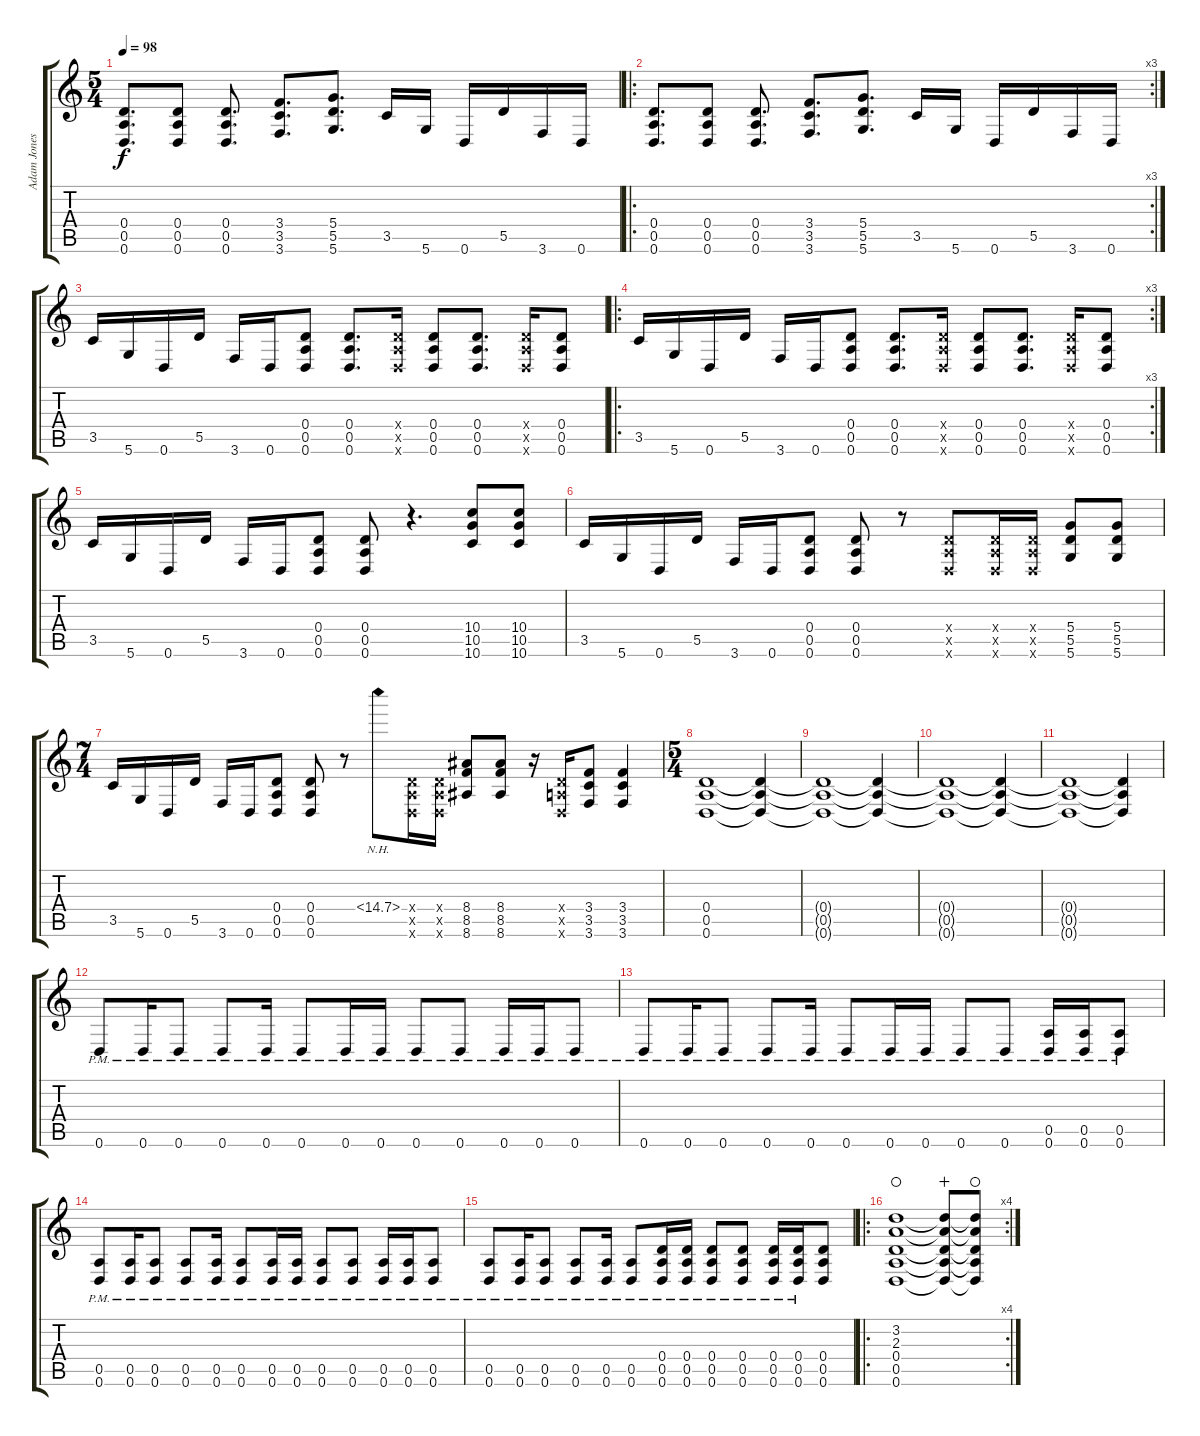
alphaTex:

\track ("Adam Jones" "Adam Jones") {instrument overdrivenguitar}
\staff {score tabs}
\tuning (E4 B3 G3 D3 A2 D2) {hide}
\ts (5 4)
\tempo 98
\clef g2
\ks c
(0.4 0.5 0.6).8{d dy f} (0.4 0.5 0.6).8 (0.4 0.5 0.6).8{d} (3.4 3.5 3.6).8{d} (5.4 5.5 5.6).8{d} 3.5.16 5.6.16 0.6.16 5.5.16 3.6.16 0.6.16 |
\ro
\rc 3
(0.4 0.5 0.6).8{d} (0.4 0.5 0.6).8 (0.4 0.5 0.6).8{d} (3.4 3.5 3.6).8{d} (5.4 5.5 5.6).8{d} 3.5.16 5.6.16 0.6.16 5.5.16 3.6.16 0.6.16 |
3.5.16 5.6.16 0.6.16 5.5.16 3.6.16 0.6.16 (0.4 0.5 0.6).8 (0.4 0.5 0.6).8{d} (0.4{x} 0.5{x} 0.6{x}).16 (0.4 0.5 0.6).8 (0.4 0.5 0.6).8{d} (0.4{x} 0.5{x} 0.6{x}).16 (0.4 0.5 0.6).8 |
\ro
\rc 3
3.5.16 5.6.16 0.6.16 5.5.16 3.6.16 0.6.16 (0.4 0.5 0.6).8 (0.4 0.5 0.6).8{d} (0.4{x} 0.5{x} 0.6{x}).16 (0.4 0.5 0.6).8 (0.4 0.5 0.6).8{d} (0.4{x} 0.5{x} 0.6{x}).16 (0.4 0.5 0.6).8 |
3.5.16 5.6.16 0.6.16 5.5.16 3.6.16 0.6.16 (0.4 0.5 0.6).8 (0.4 0.5 0.6).8 r.4{d} (10.4 10.5 10.6).8 (10.4 10.5 10.6).8 |
3.5.16 5.6.16 0.6.16 5.5.16 3.6.16 0.6.16 (0.4 0.5 0.6).8 (0.4 0.5 0.6).8 r.8 (0.4{x} 0.5{x} 0.6{x}).8 (0.4{x} 0.5{x} 0.6{x}).16 (0.4{x} 0.5{x} 0.6{x}).16 (5.4 5.5 5.6).8 (5.4 5.5 5.6).8 |
\ts (7 4)
3.5.16 5.6.16 0.6.16 5.5.16 3.6.16 0.6.16 (0.4 0.5 0.6).8 (0.4 0.5 0.6).8 r.8 15.4{nh}.8 (0.4{x} 0.5{x} 0.6{x}).16 (0.4{x} 0.5{x} 0.6{x}).16 (8.4 8.5 8.6).8 (8.4 8.5 8.6).8 r.16 (0.4{x} 0.5{x} 0.6{x}).16 (3.4 3.5 3.6).8 (3.4 3.5 3.6).4 |
\ts (5 4)
(0.4 0.5 0.6).1 (0.4{t} 0.5{t} 0.6{t}).4 |
(0.4{t} 0.5{t} 0.6{t}).1 (0.4{t} 0.5{t} 0.6{t}).4 |
(0.4{t} 0.5{t} 0.6{t}).1 (0.4{t} 0.5{t} 0.6{t}).4 |
(0.4{t} 0.5{t} 0.6{t}).1 (0.4{t} 0.5{t} 0.6{t}).4 |
0.6{pm}.8 0.6{pm}.16 0.6{pm}.8 0.6{pm}.8 0.6{pm}.16 0.6{pm}.8 0.6{pm}.16 0.6{pm}.16 0.6{pm}.8 0.6{pm}.8 0.6{pm}.16 0.6{pm}.16 0.6{pm}.8 |
0.6{pm}.8 0.6{pm}.16 0.6{pm}.8 0.6{pm}.8 0.6{pm}.16 0.6{pm}.8 0.6{pm}.16 0.6{pm}.16 0.6{pm}.8 0.6{pm}.8 (0.5{pm} 0.6{pm}).16 (0.5{pm} 0.6{pm}).16 (0.5{pm} 0.6{pm}).8 |
(0.5{pm} 0.6{pm}).8 (0.5{pm} 0.6{pm}).16 (0.5{pm} 0.6{pm}).8 (0.5{pm} 0.6{pm}).8 (0.5{pm} 0.6{pm}).16 (0.5{pm} 0.6{pm}).8 (0.5{pm} 0.6{pm}).16 (0.5{pm} 0.6{pm}).16 (0.5{pm} 0.6{pm}).8 (0.5{pm} 0.6{pm}).8 (0.5{pm} 0.6{pm}).16 (0.5{pm} 0.6{pm}).16 (0.5{pm} 0.6{pm}).8 |
(0.5{pm} 0.6{pm}).8 (0.5{pm} 0.6{pm}).16 (0.5{pm} 0.6{pm}).8 (0.5{pm} 0.6{pm}).8 (0.5{pm} 0.6{pm}).16 (0.5{pm} 0.6{pm}).8 (0.4{pm} 0.5{pm} 0.6{pm}).16 (0.4{pm} 0.5{pm} 0.6{pm}).16 (0.4{pm} 0.5{pm} 0.6{pm}).8 (0.4{pm} 0.5{pm} 0.6{pm}).8 (0.4{pm} 0.5{pm} 0.6{pm}).16 (0.4 0.5 0.6{pm}).16 (0.4 0.5 0.6).8 |
\ro
\rc 4
(3.2 2.3 0.4 0.5 0.6).1{waho} (3.2{t} 2.3{t} 0.4{t} 0.5{t} 0.6{t}).8{wahc} (3.2{t} 2.3{t} 0.4{t} 0.5{t} 0.6{t}).8{waho}
